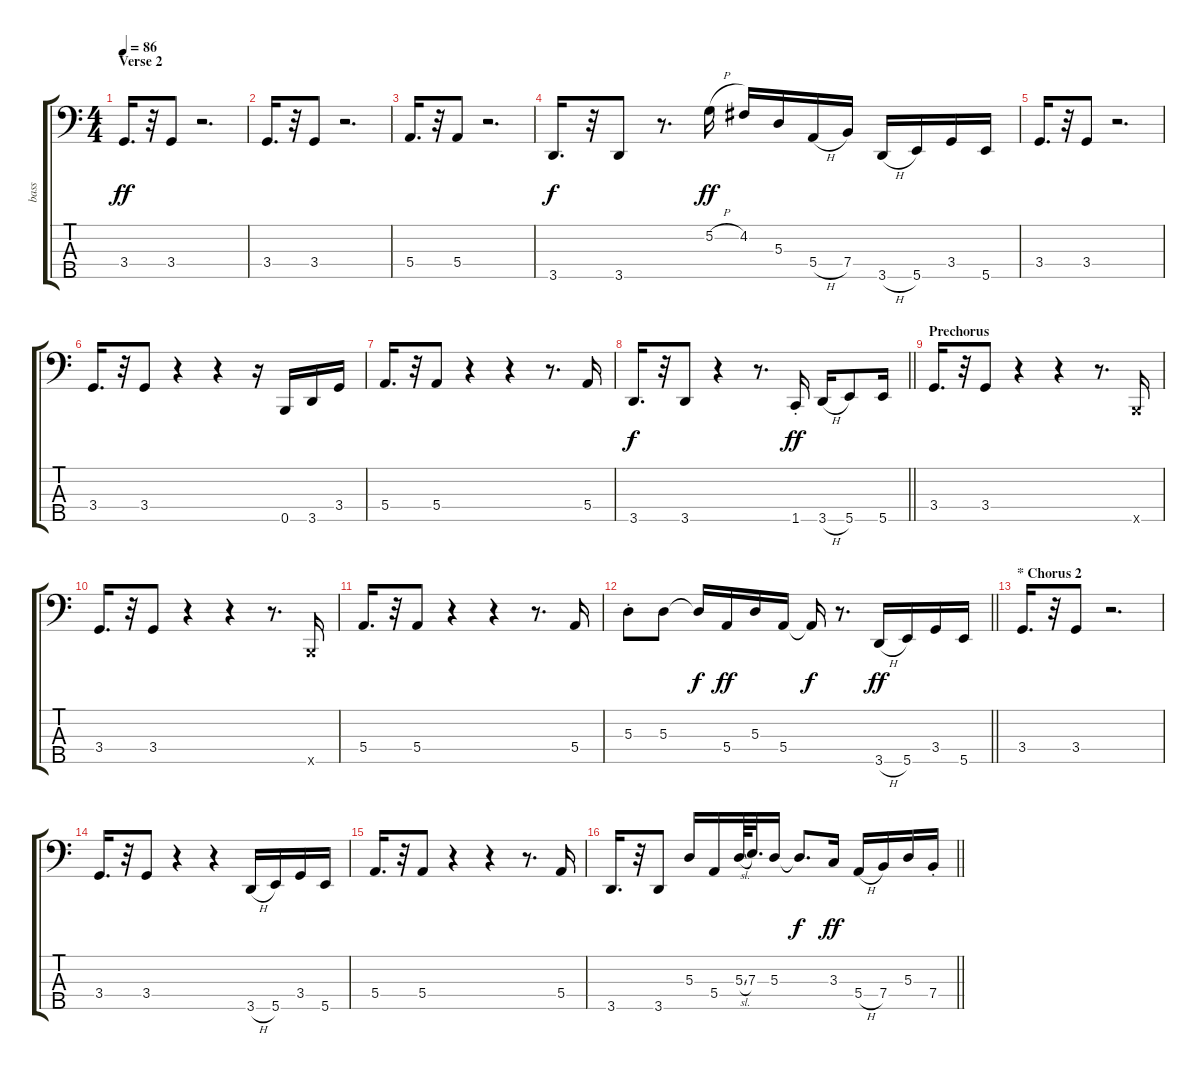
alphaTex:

\track ("bass" "bass") {instrument electricbassfinger}
\staff {score tabs}
\tuning (G2 D2 A1 E1 B0) {hide}
\ts (4 4)
\section ("" "Verse 2")
\tempo 86
\clef f4
\ks c
3.4.16{d dy ff} r.32 3.4.8 r.2{d} |
3.4.16{d} r.32 3.4.8 r.2{d} |
5.4.16{d} r.32 5.4.8 r.2{d} |
3.5.16{d dy f} r.32 3.5.8 r.8{d} 5.2{h}.16{dy ff} 4.2.16 5.3.16 5.4{h}.16 7.4.16 3.5{h}.16 5.5.16 3.4.16 5.5.16 |
3.4.16{d} r.32 3.4.8 r.2{d} |
3.4.16{d} r.32 3.4.8 r.4 r.4 r.16 0.5.16 3.5.16 3.4.16 |
5.4.16{d} r.32 5.4.8 r.4 r.4 r.8{d} 5.4.16 |
\barLineRight lightlight
3.5.16{d dy f} r.32 3.5.8 r.4 r.8{d} 1.5{st}.16{dy ff} 3.5{h}.16 5.5.8 5.5.16 |
\section ("" "Prechorus")
3.4.16{d} r.32 3.4.8 r.4 r.4 r.8{d} 0.5{x}.16 |
3.4.16{d} r.32 3.4.8 r.4 r.4 r.8{d} 0.5{x}.16 |
5.4.16{d} r.32 5.4.8 r.4 r.4 r.8{d} 5.4.16 |
\barLineRight lightlight
5.3{st}.8 5.3.8 5.3{t}.16{dy f} 5.4.16{dy ff} 5.3.16 5.4.16 5.4{t}.16{dy f} r.8{d} 3.5{h}.16{dy ff} 5.5.16 3.4.16 5.5.16 |
\section ("" "* Chorus 2")
3.4.16{d} r.32 3.4.8 r.2{d} |
3.4.16{d} r.32 3.4.8 r.4 r.4 3.5{h}.16 5.5.16 3.4.16 5.5.16 |
5.4.16{d} r.32 5.4.8 r.4 r.4 r.8{d} 5.4.16 |
\barLineRight lightlight
3.5.16{d} r.32 3.5.8 5.3.16 5.4.16 5.3{sl}.64 7.3.32{d} 5.3.16 5.3{t}.8{d dy f} 3.3.16{dy ff} 5.4{h}.16 7.4.16 5.3.16 7.4{st}.16
